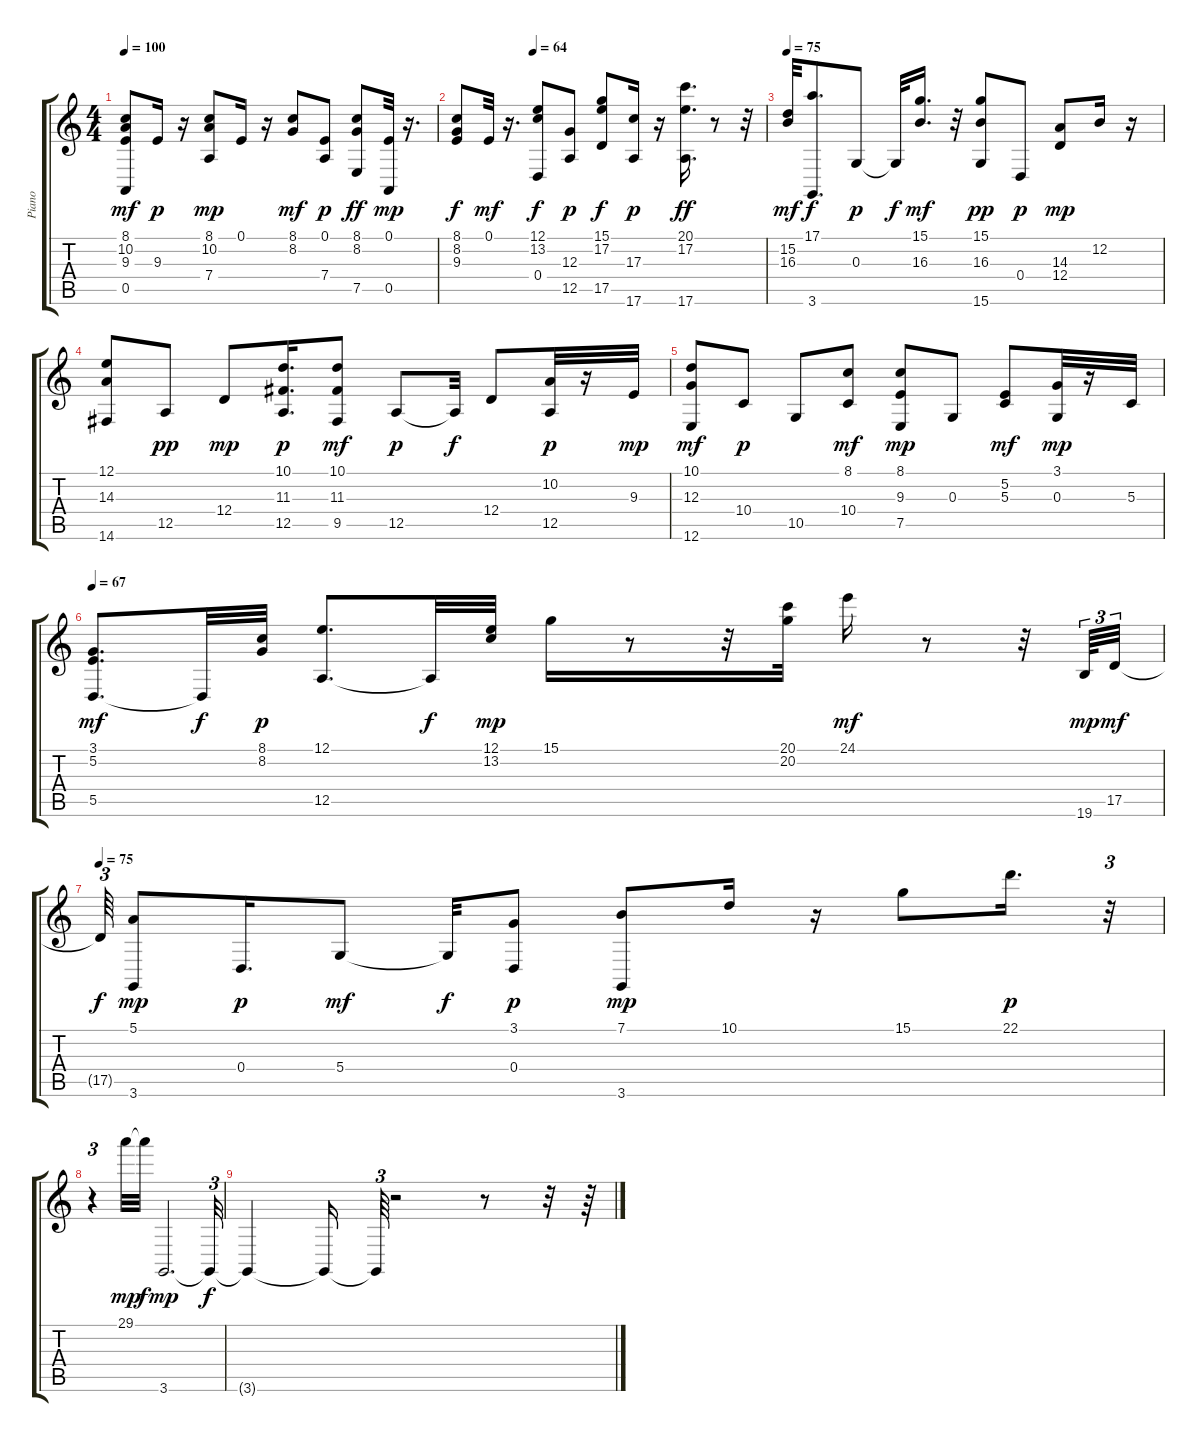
\track ("Piano" "Piano") {instrument brightacousticpiano}
\staff {score tabs}
\tuning (E4 B3 G3 D3 A2 E2) {hide}
\ts (4 4)
\tempo 100
\clef g2
\ks c
(8.1 10.2 9.3 0.5).8{dy mf} 9.3.16{dy p} r.16 (8.1 10.2 7.4).8{dy mp} 0.1.16 r.16 (8.1 8.2).8{dy mf} (0.1 7.4).8{dy p} (8.1 8.2 7.5).8{dy ff} (0.1 0.5).32{dy mp} r.16{d} |
\tempo (64 0.25)
(8.1 8.2 9.3).8{dy f} 0.1.32{dy mf} r.16{d} (12.1 13.2 0.4).8{dy f} (12.3 12.5).8{dy p} (15.1 17.2 17.5).8{dy f} (17.3 17.6).16{dy p} r.16 (20.1 17.2 17.6).16{d dy ff} r.8 r.32 |
\tempo 75
(15.2 16.3).32{dy mf} (17.1 3.6).8{d dy f} 0.3.8{dy p} 0.3{t}.32{dy f} (15.1 16.3).16{d dy mf} r.32 (15.1 16.3 15.6).8{dy pp} 0.4.8{dy p} (14.3 12.4).8{dy mp} 12.2.16 r.16 |
(12.1 14.3 14.6).8 12.5.8{dy pp} 12.4.8{dy mp} (10.1 11.3 12.5).16{d dy p} (10.1 11.3 9.5).8{dy mf} 12.5.8{dy p} 12.5{t}.32{dy f} 12.4.8 (10.2 12.5).32{dy p} r.16 9.3.32{dy mp} |
(10.1 12.3 12.6).8{dy mf} 10.4.8{dy p} 10.5.8 (8.1 10.4).8{dy mf} (8.1 9.3 7.5).8{dy mp} 0.3.8 (5.2 5.3).8{dy mf} (3.1 0.3).32{dy mp} r.16 5.3.32 |
\tempo 67
(3.1 5.2 5.5).8{d dy mf} 5.5{t}.32{dy f} (8.1 8.2).32{dy p} (12.1 12.5).8{d} 12.5{t}.32{dy f} (12.1 13.2).32{dy mp} 15.1.16 r.8 r.32 (20.1 20.2).32 24.1.16{dy mf} r.8 r.32 19.6.64{tu (3 2) dy mp} 17.5.32{tu (3 2) dy mf} |
\tempo 75
17.5{t}.64{tu (3 2) dy f} (5.1 3.6).8{dy mp} 0.4.16{d dy p} 5.4.8{dy mf} 5.4{t}.32{dy f} (3.1 0.4).8{dy p} (7.1 3.6).8{dy mp} 10.1.16 r.16 15.1.8 22.1.16{d dy p} r.32{tu (3 2)} |
r.4{tu (3 2)} 29.1.32{dy mp} 29.1{t}.32{dy f} 3.6.2{d dy mp} 3.6{t}.32{tu (3 2) dy f} |
3.6{t}.4 3.6{t}.16 3.6{t}.64{tu (3 2)} r.2 r.8 r.32 r.64
